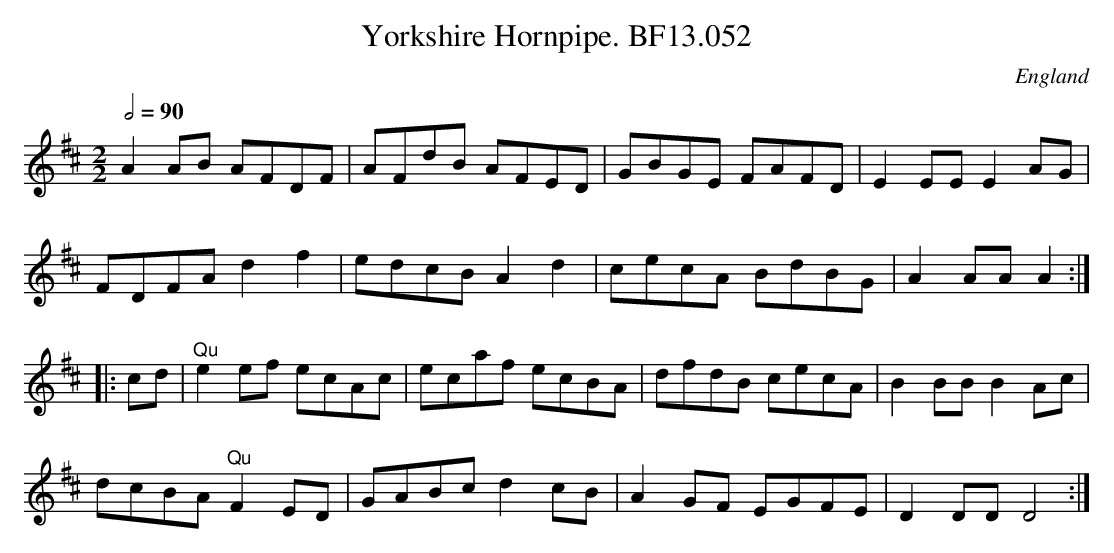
X:1
T:Yorkshire Hornpipe. BF13.052
L:1/8
M:2/2
O:England
Q:1/2=90
K:D major
A2 AB AFDF|AFdB AFED|GBGE FAFD|E2EEE2AG|!
FDFAd2f2|edcB A2d2|cecA BdBG|A2AAA2:|!
|:cd|"^Qu"e2ef ecAc|ecaf ecBA|dfdB cecA|B2BBB2Ac|!
dcBA "^Qu"F2ED|GABc d2cB|A2GF EGFE|D2DDD4:|
